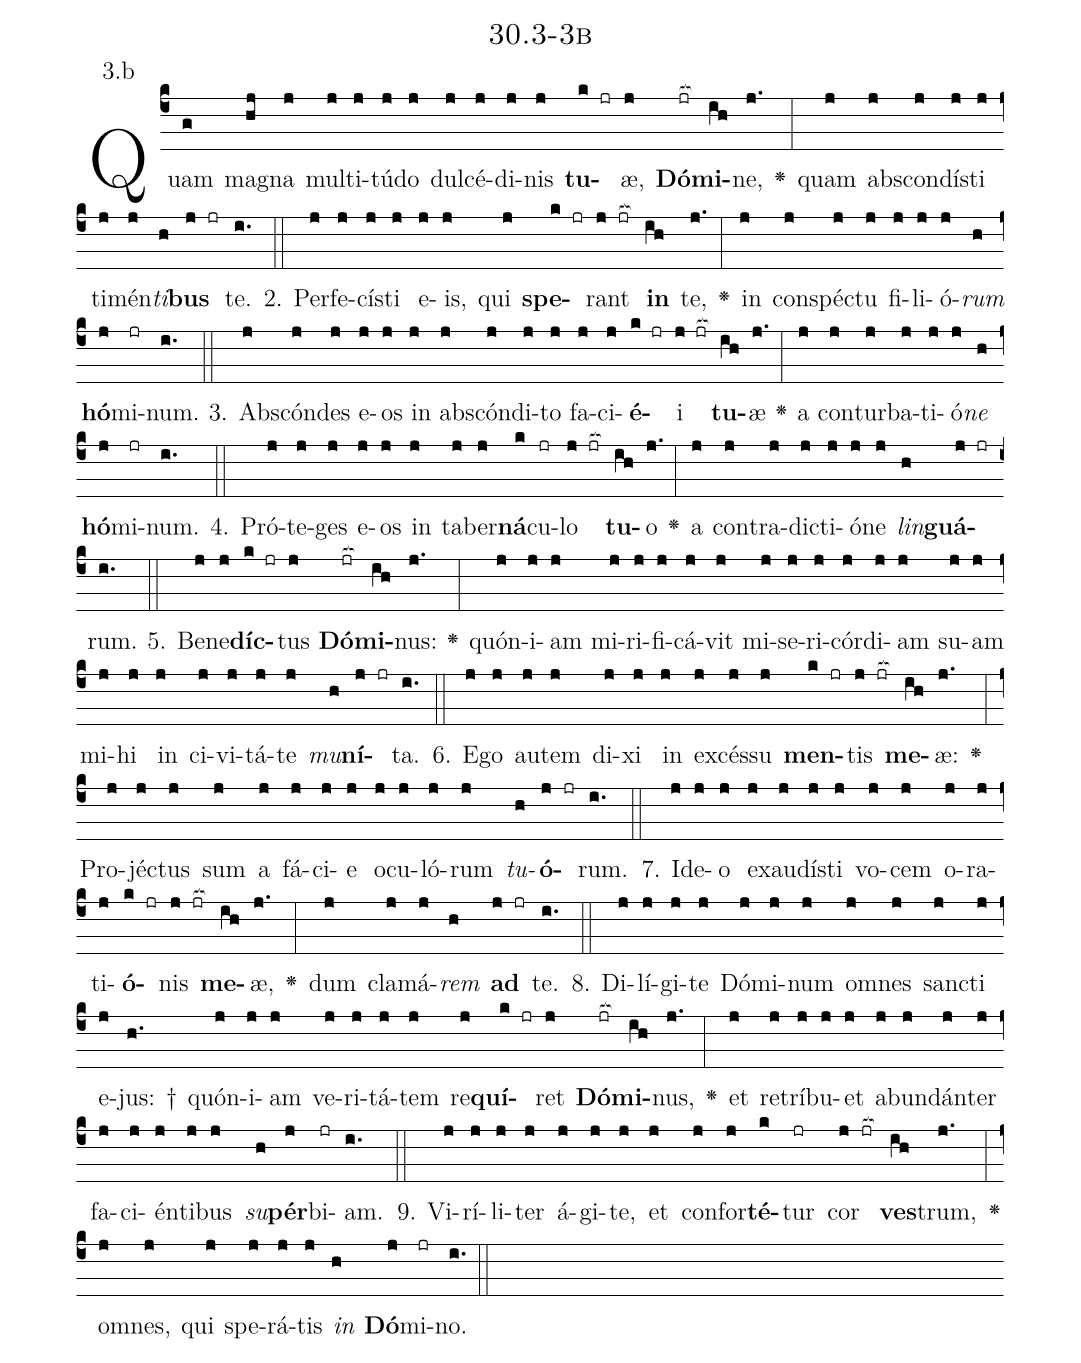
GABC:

name: 30.3-3b;
annotation: 3.b;
%%
(c4)Quam(g) ma(hj)gna(j) mul(j)ti(j)tú(j)do(j) dul(j)cé(j)di(j)nis(j) <b>tu</b>(k jr)æ,(j) <b>Dó</b>(jr[ocb:1{])<b>mi</b>(ih[ocb:0}])ne,(j.) <v>\greheightstar</v>(:) quam(j) abs(j)con(j)dís(j)ti(j) ti(j)mén(j)<i>ti</i>(h)<b>bus</b>(j jr) te.(i.) (::)
2. Per(j)fe(j)cís(j)ti(j) e(j)is,(j) qui(j) <b>spe</b>(k jr)rant(j jr[ocb:1{]) <b>in</b>(ih[ocb:0}]) te,(j.) <v>\greheightstar</v>(:) in(j) con(j)spéc(j)tu(j) fi(j)li(j)ó(j)<i>rum</i>(h) <b>hó</b>(j)mi(jr)num.(i.) (::)
3. Abs(j)cón(j)des(j) e(j)os(j) in(j) abs(j)cón(j)di(j)to(j) fa(j)ci(j)<b>é</b>(k jr)i(j jr[ocb:1{]) <b>tu</b>(ih[ocb:0}])æ(j.) <v>\greheightstar</v>(:) a(j) con(j)tur(j)ba(j)ti(j)ó(j)<i>ne</i>(h) <b>hó</b>(j)mi(jr)num.(i.) (::)
4. Pró(j)te(j)ges(j) e(j)os(j) in(j) ta(j)ber(j)<b>ná</b>(k)cu(jr)lo(j jr[ocb:1{]) <b>tu</b>(ih[ocb:0}])o(j.) <v>\greheightstar</v>(:) a(j) con(j)tra(j)dic(j)ti(j)ó(j)ne(j) <i>lin</i>(h)<b>guá</b>(j jr)rum.(i.) (::)
5. Be(j)ne(j)<b>díc</b>(k jr)tus(j) <b>Dó</b>(jr[ocb:1{])<b>mi</b>(ih[ocb:0}])nus:(j.) <v>\greheightstar</v>(:) quón(j)i(j)am(j) mi(j)ri(j)fi(j)cá(j)vit(j) mi(j)se(j)ri(j)cór(j)di(j)am(j) su(j)am(j) mi(j)hi(j) in(j) ci(j)vi(j)tá(j)te(j) <i>mu</i>(h)<b>ní</b>(j jr)ta.(i.) (::)
6. E(j)go(j) au(j)tem(j) di(j)xi(j) in(j) ex(j)cés(j)su(j) <b>men</b>(k jr)tis(j jr[ocb:1{]) <b>me</b>(ih[ocb:0}])æ:(j.) <v>\greheightstar</v>(:) Pro(j)jéc(j)tus(j) sum(j) a(j) fá(j)ci(j)e(j) o(j)cu(j)ló(j)rum(j) <i>tu</i>(h)<b>ó</b>(j jr)rum.(i.) (::)
7. Id(j)e(j)o(j) ex(j)au(j)dís(j)ti(j) vo(j)cem(j) o(j)ra(j)ti(j)<b>ó</b>(k jr)nis(j jr[ocb:1{]) <b>me</b>(ih[ocb:0}])æ,(j.) <v>\greheightstar</v>(:) dum(j) cla(j)má(j)<i>rem</i>(h) <b>ad</b>(j jr) te.(i.) (::)
8. Di(j)lí(j)gi(j)te(j) Dó(j)mi(j)num(j) om(j)nes(j) sanc(j)ti(j) e(j)jus: †(h.) quón(j)i(j)am(j) ve(j)ri(j)tá(j)tem(j) re(j)<b>quí</b>(k jr)ret(j) <b>Dó</b>(jr[ocb:1{])<b>mi</b>(ih[ocb:0}])nus,(j.) <v>\greheightstar</v>(:) et(j) re(j)trí(j)bu(j)et(j) ab(j)un(j)dán(j)ter(j) fa(j)ci(j)én(j)ti(j)bus(j) <i>su</i>(h)<b>pér</b>(j)bi(jr)am.(i.) (::)
9. Vi(j)rí(j)li(j)ter(j) á(j)gi(j)te,(j) et(j) con(j)for(j)<b>té</b>(k)tur(jr) cor(j jr[ocb:1{]) <b>ves</b>(ih[ocb:0}])trum,(j.) <v>\greheightstar</v>(:) om(j)nes,(j) qui(j) spe(j)rá(j)tis(j) <i>in</i>(h) <b>Dó</b>(j)mi(jr)no.(i.) (::)
